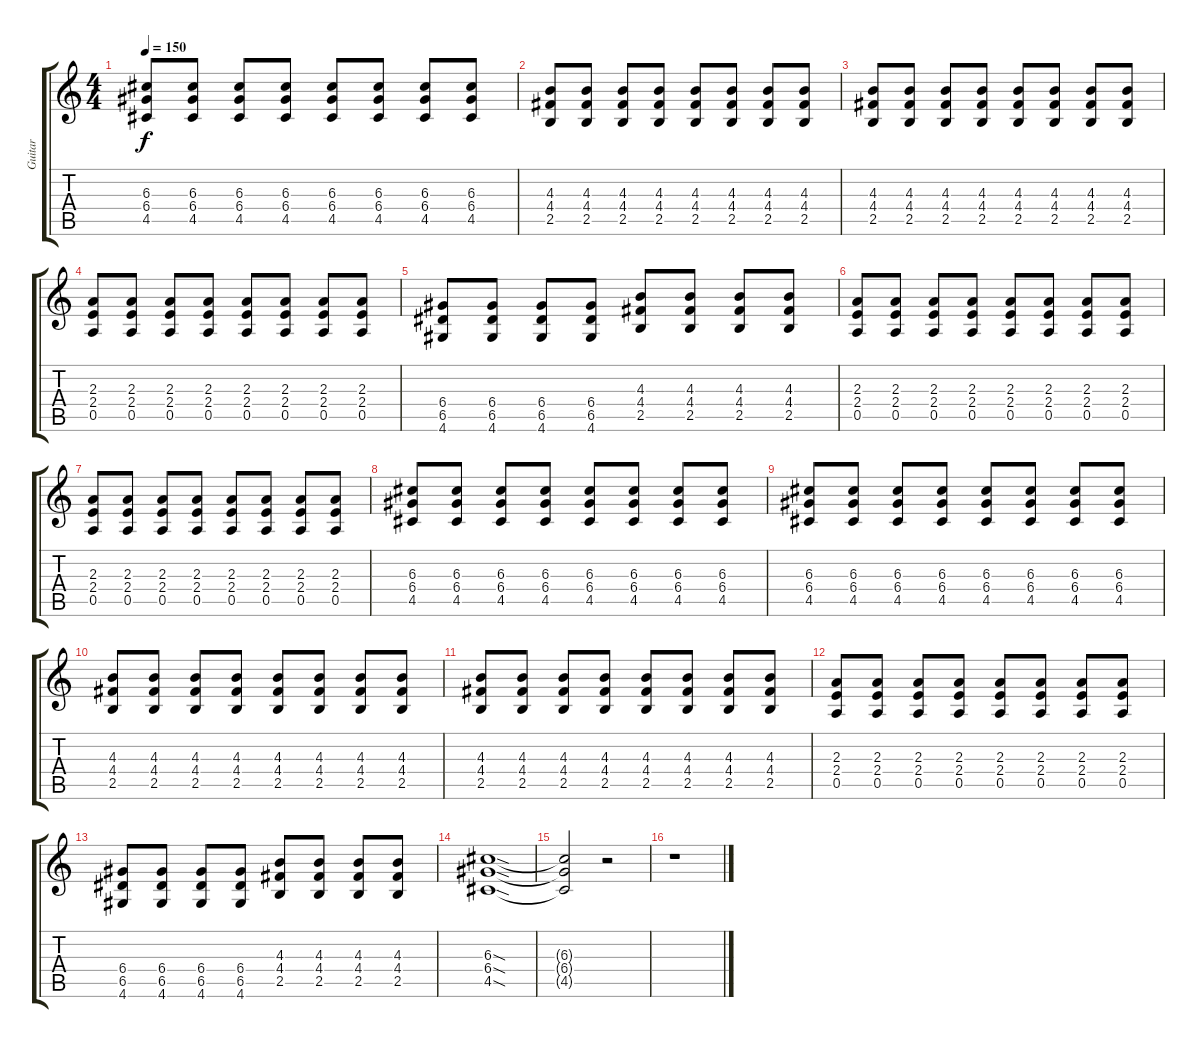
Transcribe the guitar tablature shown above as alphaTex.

\track ("Guitar" "Guitar") {instrument distortionguitar}
\staff {score tabs}
\tuning (E4 B3 G3 D3 A2 E2) {hide}
\ts (4 4)
\tempo 150
\clef g2
\ks c
(6.3 6.4 4.5).8{dy f} (6.3 6.4 4.5).8 (6.3 6.4 4.5).8 (6.3 6.4 4.5).8 (6.3 6.4 4.5).8 (6.3 6.4 4.5).8 (6.3 6.4 4.5).8 (6.3 6.4 4.5).8 |
(4.3 4.4 2.5).8 (4.3 4.4 2.5).8 (4.3 4.4 2.5).8 (4.3 4.4 2.5).8 (4.3 4.4 2.5).8 (4.3 4.4 2.5).8 (4.3 4.4 2.5).8 (4.3 4.4 2.5).8 |
(4.3 4.4 2.5).8 (4.3 4.4 2.5).8 (4.3 4.4 2.5).8 (4.3 4.4 2.5).8 (4.3 4.4 2.5).8 (4.3 4.4 2.5).8 (4.3 4.4 2.5).8 (4.3 4.4 2.5).8 |
(2.3 2.4 0.5).8 (2.3 2.4 0.5).8 (2.3 2.4 0.5).8 (2.3 2.4 0.5).8 (2.3 2.4 0.5).8 (2.3 2.4 0.5).8 (2.3 2.4 0.5).8 (2.3 2.4 0.5).8 |
(6.4 6.5 4.6).8 (6.4 6.5 4.6).8 (6.4 6.5 4.6).8 (6.4 6.5 4.6).8 (4.3 4.4 2.5).8 (4.3 4.4 2.5).8 (4.3 4.4 2.5).8 (4.3 4.4 2.5).8 |
(2.3 2.4 0.5).8 (2.3 2.4 0.5).8 (2.3 2.4 0.5).8 (2.3 2.4 0.5).8 (2.3 2.4 0.5).8 (2.3 2.4 0.5).8 (2.3 2.4 0.5).8 (2.3 2.4 0.5).8 |
(2.3 2.4 0.5).8 (2.3 2.4 0.5).8 (2.3 2.4 0.5).8 (2.3 2.4 0.5).8 (2.3 2.4 0.5).8 (2.3 2.4 0.5).8 (2.3 2.4 0.5).8 (2.3 2.4 0.5).8 |
(6.3 6.4 4.5).8 (6.3 6.4 4.5).8 (6.3 6.4 4.5).8 (6.3 6.4 4.5).8 (6.3 6.4 4.5).8 (6.3 6.4 4.5).8 (6.3 6.4 4.5).8 (6.3 6.4 4.5).8 |
(6.3 6.4 4.5).8 (6.3 6.4 4.5).8 (6.3 6.4 4.5).8 (6.3 6.4 4.5).8 (6.3 6.4 4.5).8 (6.3 6.4 4.5).8 (6.3 6.4 4.5).8 (6.3 6.4 4.5).8 |
(4.3 4.4 2.5).8 (4.3 4.4 2.5).8 (4.3 4.4 2.5).8 (4.3 4.4 2.5).8 (4.3 4.4 2.5).8 (4.3 4.4 2.5).8 (4.3 4.4 2.5).8 (4.3 4.4 2.5).8 |
(4.3 4.4 2.5).8 (4.3 4.4 2.5).8 (4.3 4.4 2.5).8 (4.3 4.4 2.5).8 (4.3 4.4 2.5).8 (4.3 4.4 2.5).8 (4.3 4.4 2.5).8 (4.3 4.4 2.5).8 |
(2.3 2.4 0.5).8 (2.3 2.4 0.5).8 (2.3 2.4 0.5).8 (2.3 2.4 0.5).8 (2.3 2.4 0.5).8 (2.3 2.4 0.5).8 (2.3 2.4 0.5).8 (2.3 2.4 0.5).8 |
(6.4 6.5 4.6).8 (6.4 6.5 4.6).8 (6.4 6.5 4.6).8 (6.4 6.5 4.6).8 (4.3 4.4 2.5).8 (4.3 4.4 2.5).8 (4.3 4.4 2.5).8 (4.3 4.4 2.5).8 |
(6.3{sod} 6.4{sod} 4.5{sod}).1 |
(6.3{t} 6.4{t} 4.5{t}).2 r.2 |
r.1
